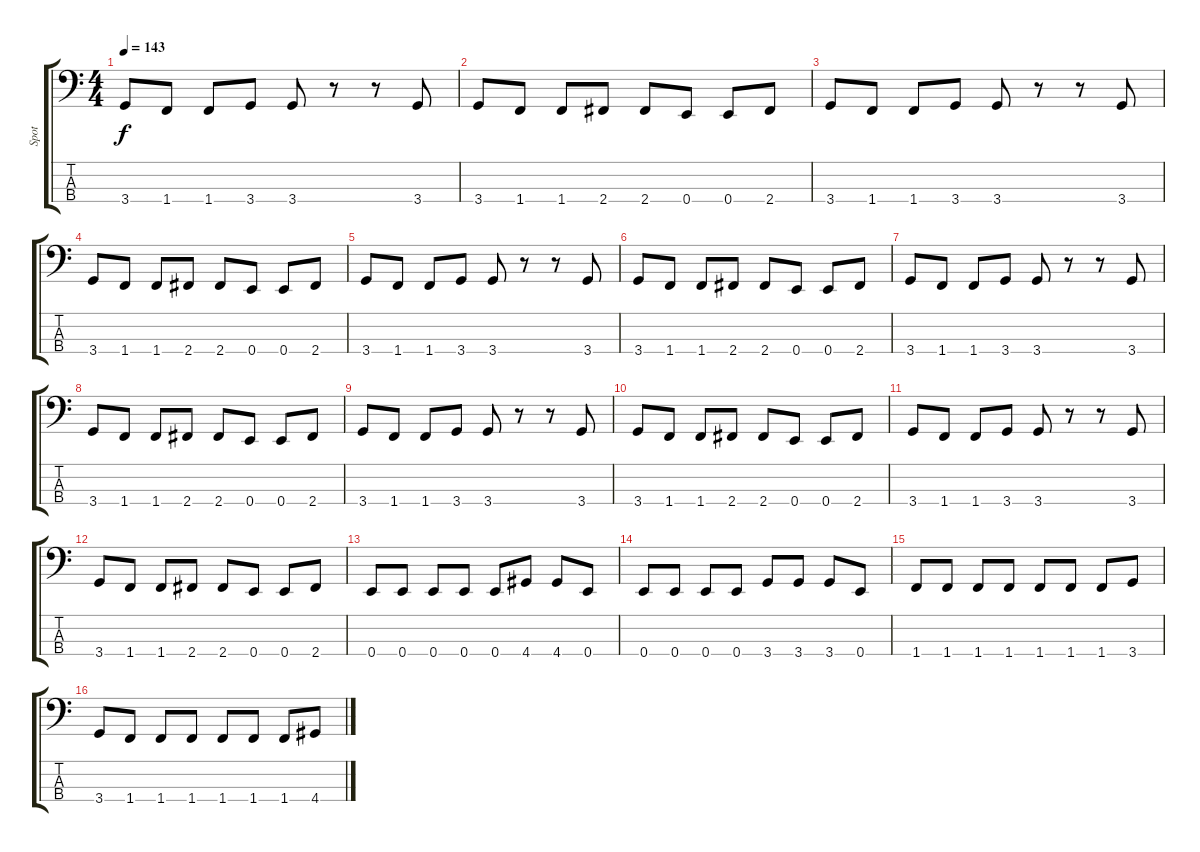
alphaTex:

\track ("Spot" "Spot") {instrument electricbasspick}
\staff {score tabs}
\tuning (G2 D2 A1 E1) {hide}
\ts (4 4)
\tempo 143
\clef f4
\ks c
3.4.8{dy f} 1.4.8 1.4.8 3.4.8 3.4.8 r.8 r.8 3.4.8 |
3.4.8 1.4.8 1.4.8 2.4.8 2.4.8 0.4.8 0.4.8 2.4.8 |
3.4.8 1.4.8 1.4.8 3.4.8 3.4.8 r.8 r.8 3.4.8 |
3.4.8 1.4.8 1.4.8 2.4.8 2.4.8 0.4.8 0.4.8 2.4.8 |
3.4.8 1.4.8 1.4.8 3.4.8 3.4.8 r.8 r.8 3.4.8 |
3.4.8 1.4.8 1.4.8 2.4.8 2.4.8 0.4.8 0.4.8 2.4.8 |
3.4.8 1.4.8 1.4.8 3.4.8 3.4.8 r.8 r.8 3.4.8 |
3.4.8 1.4.8 1.4.8 2.4.8 2.4.8 0.4.8 0.4.8 2.4.8 |
3.4.8 1.4.8 1.4.8 3.4.8 3.4.8 r.8 r.8 3.4.8 |
3.4.8 1.4.8 1.4.8 2.4.8 2.4.8 0.4.8 0.4.8 2.4.8 |
3.4.8 1.4.8 1.4.8 3.4.8 3.4.8 r.8 r.8 3.4.8 |
3.4.8 1.4.8 1.4.8 2.4.8 2.4.8 0.4.8 0.4.8 2.4.8 |
0.4.8 0.4.8 0.4.8 0.4.8 0.4.8 4.4.8 4.4.8 0.4.8 |
0.4.8 0.4.8 0.4.8 0.4.8 3.4.8 3.4.8 3.4.8 0.4.8 |
1.4.8 1.4.8 1.4.8 1.4.8 1.4.8 1.4.8 1.4.8 3.4.8 |
3.4.8 1.4.8 1.4.8 1.4.8 1.4.8 1.4.8 1.4.8 4.4.8
